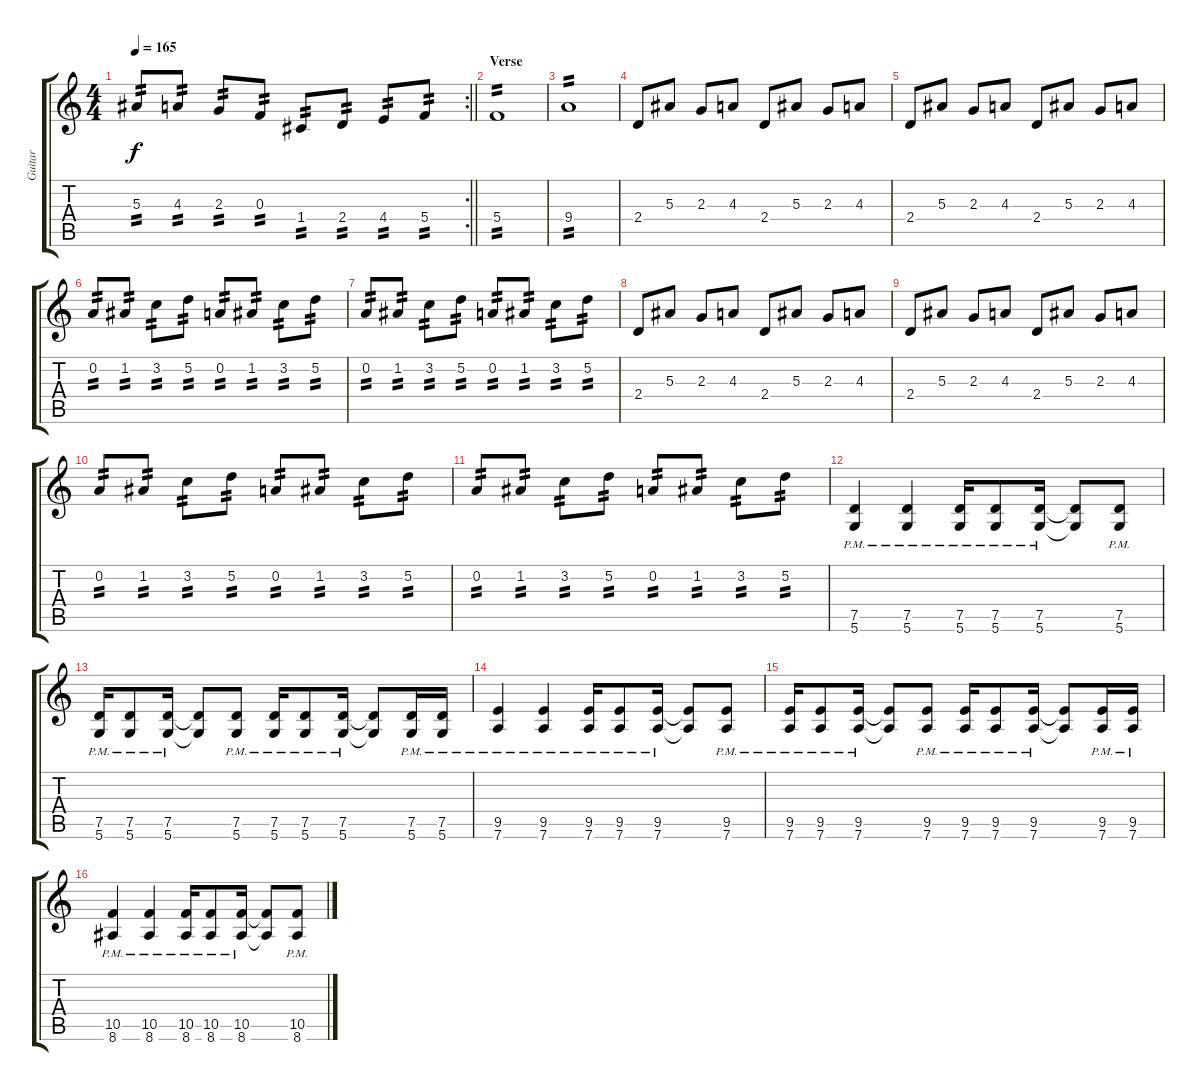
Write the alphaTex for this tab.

\track ("Guitar" "Guitar") {instrument distortionguitar}
\staff {score tabs}
\tuning (D4 A3 F3 C3 G2 D2) {hide}
\rc 2
\ts (4 4)
\tempo 165
\clef g2
\barLineRight lightlight
\ks c
5.3.8{tp 2 dy f} 4.3.8{tp 2} 2.3.8{tp 2} 0.3.8{tp 2} 1.4.8{tp 2} 2.4.8{tp 2} 4.4.8{tp 2} 5.4.8{tp 2} |
\section ("" "Verse")
5.4.1{tp 2} |
9.4.1{tp 2} |
2.4.8 5.3.8 2.3.8 4.3.8 2.4.8 5.3.8 2.3.8 4.3.8 |
2.4.8 5.3.8 2.3.8 4.3.8 2.4.8 5.3.8 2.3.8 4.3.8 |
0.2.8{tp 2} 1.2.8{tp 2} 3.2.8{tp 2} 5.2.8{tp 2} 0.2.8{tp 2} 1.2.8{tp 2} 3.2.8{tp 2} 5.2.8{tp 2} |
0.2.8{tp 2} 1.2.8{tp 2} 3.2.8{tp 2} 5.2.8{tp 2} 0.2.8{tp 2} 1.2.8{tp 2} 3.2.8{tp 2} 5.2.8{tp 2} |
2.4.8 5.3.8 2.3.8 4.3.8 2.4.8 5.3.8 2.3.8 4.3.8 |
2.4.8 5.3.8 2.3.8 4.3.8 2.4.8 5.3.8 2.3.8 4.3.8 |
0.2.8{tp 2} 1.2.8{tp 2} 3.2.8{tp 2} 5.2.8{tp 2} 0.2.8{tp 2} 1.2.8{tp 2} 3.2.8{tp 2} 5.2.8{tp 2} |
0.2.8{tp 2} 1.2.8{tp 2} 3.2.8{tp 2} 5.2.8{tp 2} 0.2.8{tp 2} 1.2.8{tp 2} 3.2.8{tp 2} 5.2.8{tp 2} |
(7.5{pm} 5.6{pm}).4 (7.5{pm} 5.6{pm}).4 (7.5{pm} 5.6{pm}).16 (7.5{pm} 5.6{pm}).8 (7.5{pm} 5.6{pm}).16 (7.5{t} 5.6{t}).8 (7.5{pm} 5.6{pm}).8 |
(7.5{pm} 5.6{pm}).16 (7.5{pm} 5.6{pm}).8 (7.5{pm} 5.6{pm}).16 (7.5{t} 5.6{t}).8 (7.5{pm} 5.6{pm}).8 (7.5{pm} 5.6{pm}).16 (7.5{pm} 5.6{pm}).8 (7.5{pm} 5.6{pm}).16 (7.5{t} 5.6{t}).8 (7.5{pm} 5.6{pm}).16 (7.5{pm} 5.6{pm}).16 |
(9.5{pm} 7.6{pm}).4 (9.5{pm} 7.6{pm}).4 (9.5{pm} 7.6{pm}).16 (9.5{pm} 7.6{pm}).8 (9.5{pm} 7.6{pm}).16 (9.5{t} 7.6{t}).8 (9.5{pm} 7.6{pm}).8 |
(9.5{pm} 7.6{pm}).16 (9.5{pm} 7.6{pm}).8 (9.5{pm} 7.6{pm}).16 (9.5{t} 7.6{t}).8 (9.5{pm} 7.6{pm}).8 (9.5{pm} 7.6{pm}).16 (9.5{pm} 7.6{pm}).8 (9.5{pm} 7.6{pm}).16 (9.5{t} 7.6{t}).8 (9.5{pm} 7.6{pm}).16 (9.5{pm} 7.6{pm}).16 |
(10.5{pm} 8.6{pm}).4 (10.5{pm} 8.6{pm}).4 (10.5{pm} 8.6{pm}).16 (10.5{pm} 8.6{pm}).8 (10.5{pm} 8.6{pm}).16 (10.5{t} 8.6{t}).8 (10.5{pm} 8.6{pm}).8
